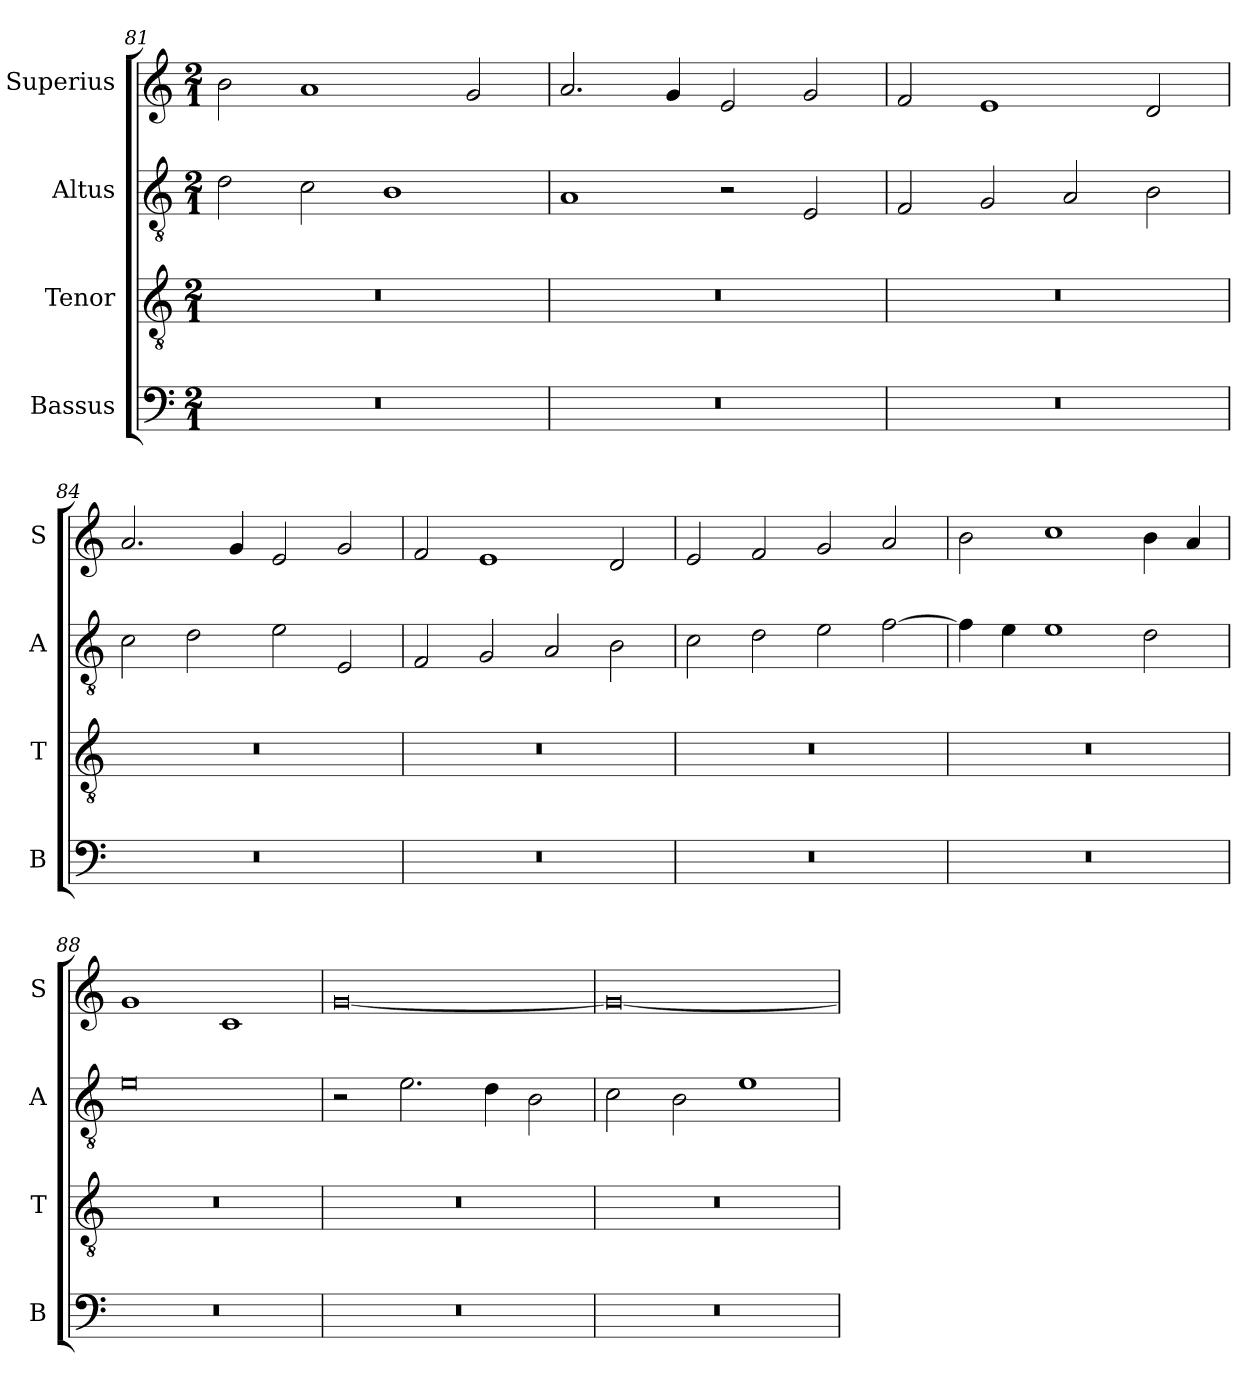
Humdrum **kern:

**kern	**kern	**kern	**kern
*part4	*part3	*part2	*part1
*staff4	*staff3	*staff2	*staff1
*I"Bassus	*I"Tenor	*I"Altus	*I"Superius
*I'B	*I'T	*I'A	*I'S
*clefF4	*clefGv2	*clefGv2	*clefG2
*k[]	*k[]	*k[]	*k[]
*M2/1	*M2/1	*M2/1	*M2/1
=81	=81	=81	=81
0r	0r	2d\	2b\
.	.	2c\	1a
.	.	1B	.
.	.	.	2g/
=82	=82	=82	=82
0r	0r	1A	2.a/
.	.	.	4g/
.	.	2r	2e/
.	.	2E/	2g/
=83	=83	=83	=83
0r	0r	2F/	2f/
.	.	2G/	1e
.	.	2A/	.
.	.	2B\	2d/
=84	=84	=84	=84
0r	0r	2c\	2.a/
.	.	2d\	.
.	.	.	4g/
.	.	2e\	2e/
.	.	2E/	2g/
=85	=85	=85	=85
0r	0r	2F/	2f/
.	.	2G/	1e
.	.	2A/	.
.	.	2B\	2d/
=86	=86	=86	=86
0r	0r	2c\	2e/
.	.	2d\	2f/
.	.	2e\	2g/
.	.	[2f\	2a/
=87	=87	=87	=87
0r	0r	4f\]	2b\
.	.	4e\	.
.	.	1e	1cc
.	.	2d\	4b\
.	.	.	4a/
=88	=88	=88	=88
0r	0r	0e	1g
.	.	.	1c
=89	=89	=89	=89
0r	0r	2r	[0g
.	.	2.e\	.
.	.	4d\	.
.	.	2B\	.
=90	=90	=90	=90
0r	0r	2c\	0g_
.	.	2B\	.
.	.	1e	.
=	=	=	=
*-	*-	*-	*-
